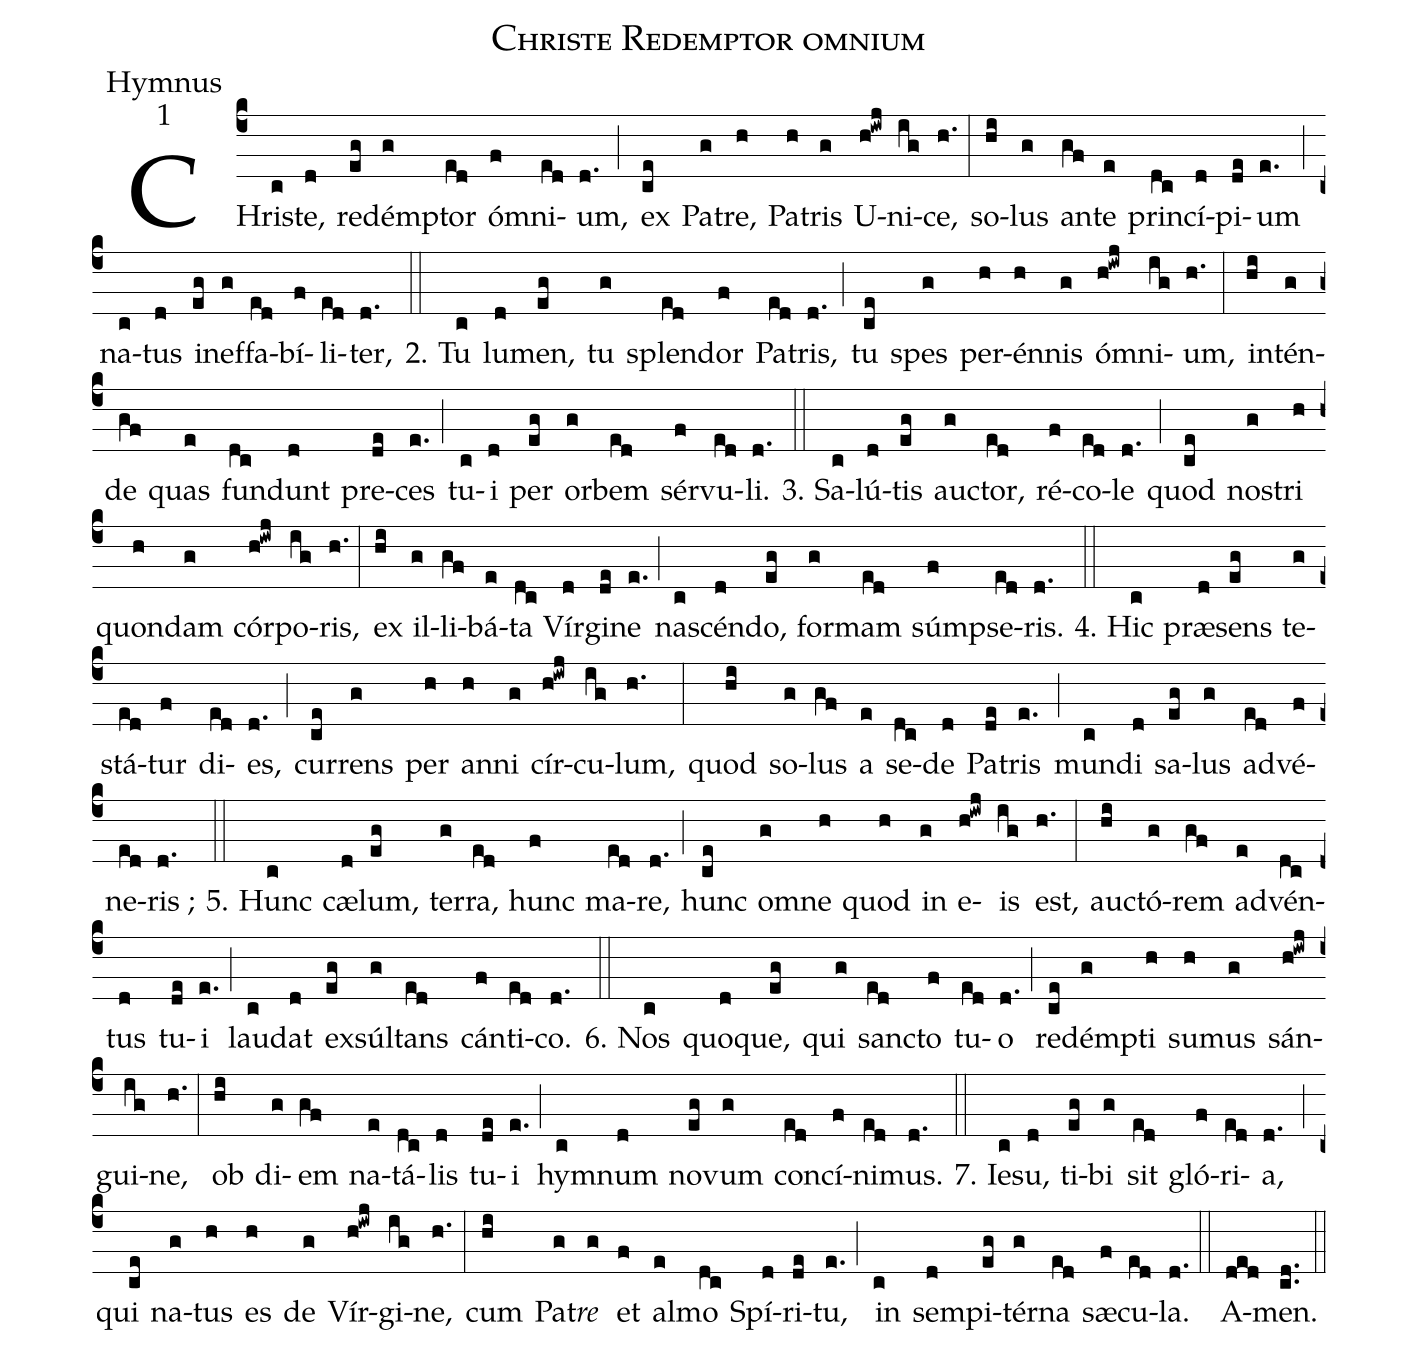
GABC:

name:Christe Redemptor omnium;
office-part:Hymnus;
mode:1;
%%
(c4)CHri(c)ste,(d) red(eg)ém(g)ptor(ed) óm(f)ni(ed)um,(d.) (;)
ex(ce) Pa(g)tre,(h) Pa(h)tris(g) U(h!iwj)ni(ig)ce,(h.) (:)
so(hi)lus(g) an(gf)te(e) prin(dc)cí(d)pi(de)um(e.) (;)
na(c)tus(d) in(eg)ef(g)fa(ed)bí(f)li(ed)ter,(d.) (::)
2. Tu(c) lu(d)men,(eg) tu(g) splen(ed)dor(f) Pa(ed)tris,(d.) (;)
tu(ce) spes(g) per(h)én(h)nis(g) óm(h!iwj)ni(ig)um,(h.) (:)
in(hi)tén(g)de(gf) quas(e) fun(dc)dunt(d) pre(de)ces(e.) (;)
tu(c)i(d) per(eg) or(g)bem(ed) sér(f)vu(ed)li.(d.) (::)
3. Sa(c)lú(d)tis(eg) au(g)ctor,(ed) ré(f)co(ed)le(d.) (;)
quod(ce) no(g)stri(h) quon(h)dam(g) cór(h!iwj)po(ig)ris,(h.) (:)
ex(hi) il(g)li(gf)bá(e)ta(dc) Vír(d)gi(de)ne(e.) (;)
na(c)scén(d)do,(eg) for(g)mam(ed) súm(f)pse(ed)ris.(d.) (::)
4. Hic(c) præ(d)sens(eg) te(g)stá(ed)tur(f) di(ed)es,(d.) (;)
cur(ce)rens(g) per(h) an(h)ni(g) cír(h!iwj)cu(ig)lum,(h.) (:)
quod(hi) so(g)lus(gf) a(e) se(dc)de(d) Pa(de)tris(e.) (;)
mun(c)di(d) sa(eg)lus(g) ad(ed)vé(f)ne(ed)ris ;(d.) (::)
5. Hunc(c) cæ(d)lum,(eg) ter(g)ra,(ed) hunc(f) ma(ed)re,(d.) (;)
hunc(ce) om(g)ne(h) quod(h) in(g) e(h!iwj)is(ig) est,(h.) (:)
au(hi)ctó(g)rem(gf) ad(e)vén(dc)tus(d) tu(de)i(e.) (;)
lau(c)dat(d) ex(eg)súl(g)tans(ed) cán(f)ti(ed)co.(d.) (::)
6. Nos(c) quo(d)que,(eg) qui(g) san(ed)cto(f) tu(ed)o(d.) (;)
red(ce)ém(g)pti(h) su(h)mus(g) sán(h!iwj)gui(ig)ne,(h.) (:)
ob(hi) di(g)em(gf) na(e)tá(dc)lis(d) tu(de)i(e.) (;)
hym(c)num(d) no(eg)vum(g) con(ed)cí(f)ni(ed)mus.(d.) (::)
7. Ie(c)su,(d) ti(eg)bi(g) sit(ed) gló(f)ri(ed)a,(d.) (;)
qui(ce) na(g)tus(h) es(h) de(g) Vír(h!iwj)gi(ig)ne,(h.) (:)
cum(hi) Pa(g)t<i>re</i>(g) et(f) al(e)mo(dc) Spí(d)ri(de)tu,(e.) (;)
in(c) sem(d)pi(eg)tér(g)na(ed) sæ(f)cu(ed)la.(d.) (::)
A(ded)men.(cd..) (::)
